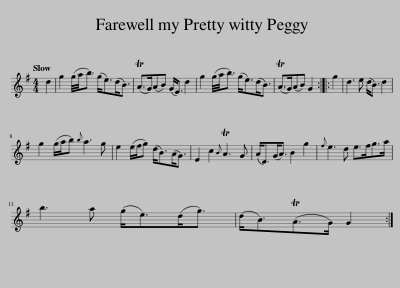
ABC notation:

X:1
L:1/8
Q:1/4=120
M:4/4
I:linebreak $
K:G
V:1 treble
V:1
 d2 | g2 (g/4a/4b3/2) (g<e)(d<B) | (TA>G)(AB) (G<E) d2 | g2 (g/4a/4b3/2) (g<e)(d<B) | (TA>G)(AB) G2 :: %5
 g2 | d3 e (d<B) d2 |$ g2 (g/a/b){b} a3 g | e2 (e/f/g) (d<B)(A<G) | E2 c2{B} TA3 G | %10
 (A<D)(G<A) B2 g2 |{f} e3 d e>fg>a |$ b3 a (g<e)(d<g) | (d<B)(TA>G) G2 :| %14
